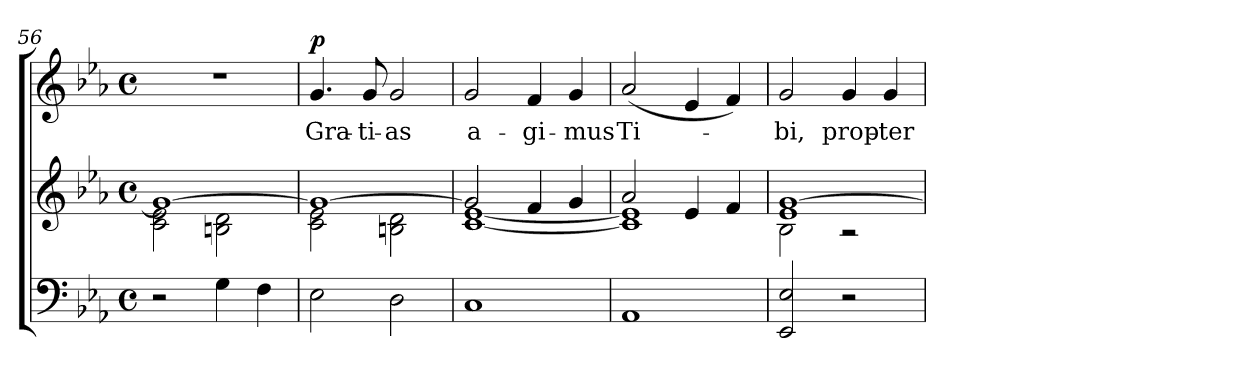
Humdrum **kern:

**kern	**kern	**kern	**text	**dynam
*part2	*part2	*part1	*part1	*part1
*staff3	*staff2	*staff1	*staff1	*staff1
*clefF4	*clefG2	*clefG2	*	*
*	*	*ITrd7c12	*	*
*k[b-e-a-]	*k[b-e-a-]	*k[b-e-a-]	*	*
*E-:	*E-:	*E-:	*	*
*M4/4	*M4/4	*M4/4	*	*
*met(c)	*met(c)	*met(c)	*	*
=56	=56	=56	=56	=56
*	*^	*	*	*
2r	1g_	2c\ 2e-\	1r	.	.
4G\	.	2Bn\ 2d\	.	.	.
4F\	.	.	.	.	.
=57	=57	=57	=57	=57	=57
!	!	!	!	!LO:LY:b	!LO:DY:a
2E-\	1g_	2c\ 2e-\	4.G/	Gra-	p
!	!	!	!	!LO:LY:b	!
.	.	.	8G/	-ti-	.
!	!	!	!	!LO:LY:b	!
2D\	.	2Bn\ 2d\	2G/	-as	.
=58	=58	=58	=58	=58	=58
!	!	!	!	!LO:LY:b	!
1C	2g/]	[<1c [<1e-	2G/	a-	.
!	!	!	!	!LO:LY:b	!
.	4f/	.	4F/	-gi-	.
!	!	!	!	!LO:LY:b	!
.	4g/	.	4G/	-mus	.
!!LO:LB:g=z
=59	=59	=59	=59	=59	=59
!	!	!	!	!LO:LY:b	!
1AA-	2a-/	1c] 1e-]	(<2A-/	Ti-	.
.	4e-/	.	4E-/	.	.
.	4f/	.	4F/)	.	.
=60	=60	=60	=60	=60	=60
!	!	!	!	!LO:LY:b	!
2EE-/ 2E-/	1e- [>1g	2B-\	2G/	-bi,	.
!	!	!	!	!LO:LY:b	!
2r	.	2rB	4G/	prop-	.
!	!	!	!	!LO:LY:b	!
.	.	.	4G/	-ter	.
*	*v	*v	*	*	*
=	=	=	=	=
*-	*-	*-	*-	*-
